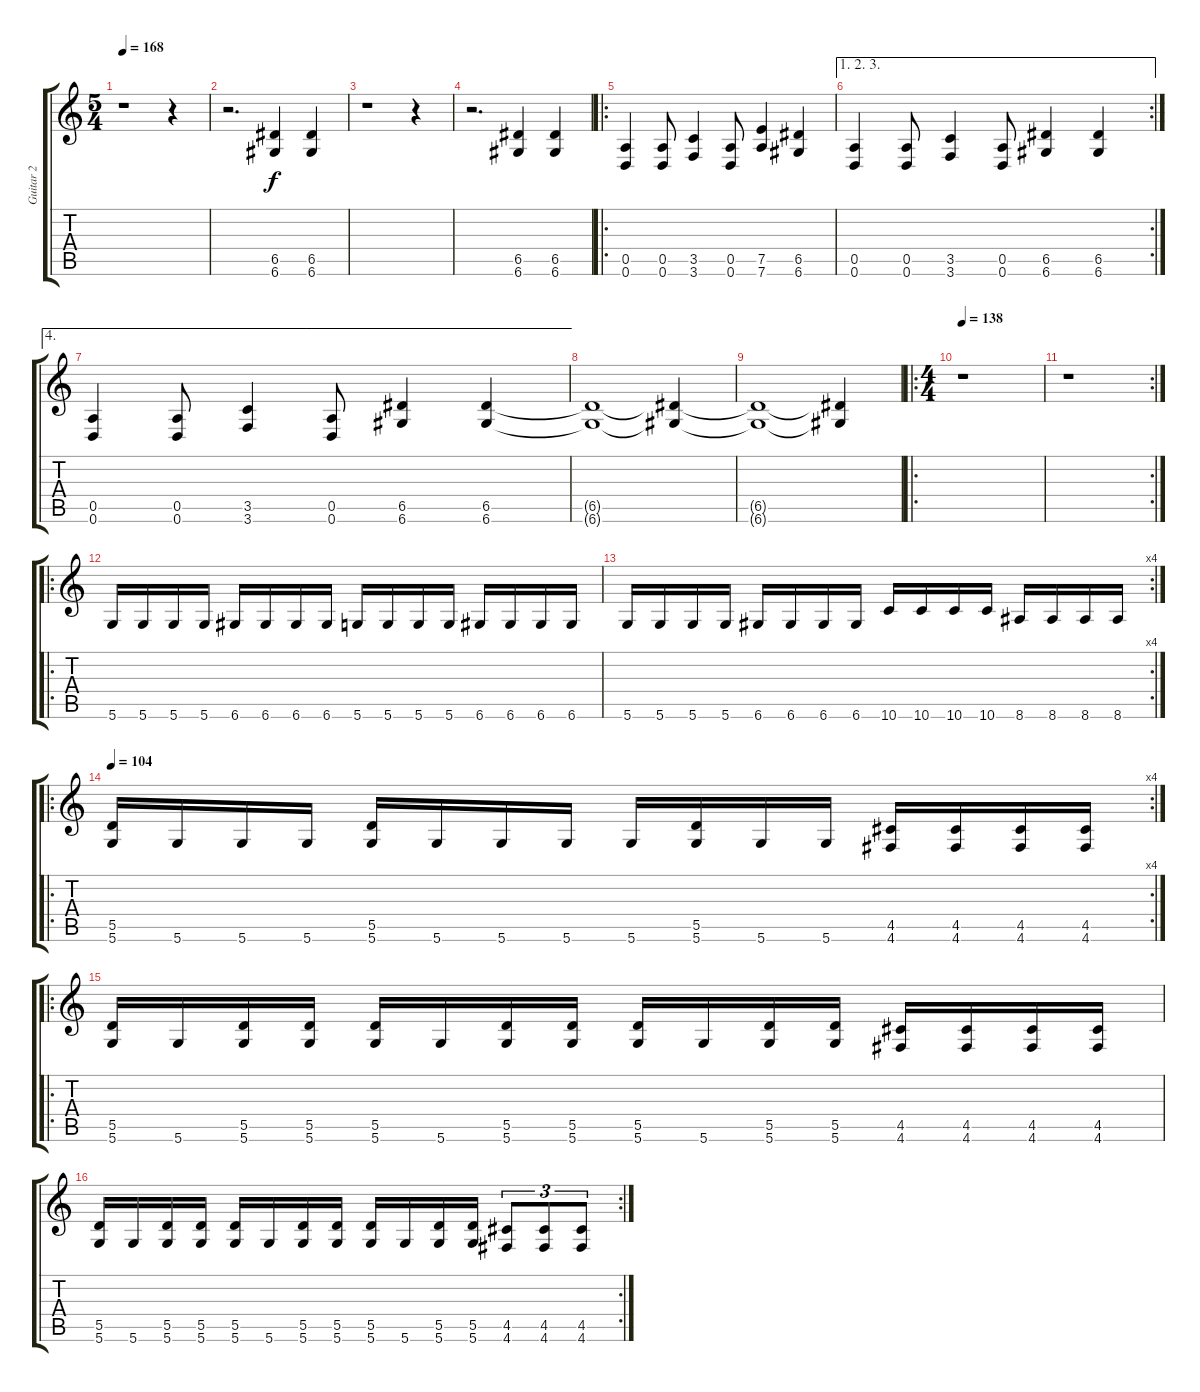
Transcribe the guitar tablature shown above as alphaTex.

\track ("Guitar 2" "Guitar 2") {instrument distortionguitar}
\staff {score tabs}
\tuning (E4 B3 G3 D3 A2 D2) {hide}
\ts (5 4)
\tempo 168
\clef g2
\ks c
r.1{dy f instrument distortionguitar} r.4 |
r.2{d} (6.5 6.6).4 (6.5 6.6).4 |
r.1 r.4 |
r.2{d} (6.5 6.6).4 (6.5 6.6).4 |
\ro
(0.5 0.6).4 (0.5 0.6).8 (3.5 3.6).4 (0.5 0.6).8 (7.5 7.6).4 (6.5 6.6).4 |
\ae (1 2 3)
\rc 2
(0.5 0.6).4 (0.5 0.6).8 (3.5 3.6).4 (0.5 0.6).8 (6.5 6.6).4 (6.5 6.6).4 |
\ae 4
(0.5 0.6).4 (0.5 0.6).8 (3.5 3.6).4 (0.5 0.6).8 (6.5 6.6).4 (6.5 6.6).4 |
(6.5{t} 6.6{t}).1 (6.5{t} 6.6{t}).4 |
(6.5{t} 6.6{t}).1 (6.5{t} 6.6{t}).4 |
\ro
\ts (4 4)
\tempo 138
r.1 |
\rc 2
r.1 |
\ro
5.6.16 5.6.16 5.6.16 5.6.16 6.6.16 6.6.16 6.6.16 6.6.16 5.6.16 5.6.16 5.6.16 5.6.16 6.6.16 6.6.16 6.6.16 6.6.16 |
\rc 4
5.6.16 5.6.16 5.6.16 5.6.16 6.6.16 6.6.16 6.6.16 6.6.16 10.6.16 10.6.16 10.6.16 10.6.16 8.6.16 8.6.16 8.6.16 8.6.16 |
\ro
\rc 4
\tempo 104
(5.5 5.6).16 5.6.16 5.6.16 5.6.16 (5.5 5.6).16 5.6.16 5.6.16 5.6.16 5.6.16 (5.5 5.6).16 5.6.16 5.6.16 (4.5 4.6).16 (4.5 4.6).16 (4.5 4.6).16 (4.5 4.6).16 |
\ro
(5.5 5.6).16 5.6.16 (5.5 5.6).16 (5.5 5.6).16 (5.5 5.6).16 5.6.16 (5.5 5.6).16 (5.5 5.6).16 (5.5 5.6).16 5.6.16 (5.5 5.6).16 (5.5 5.6).16 (4.5 4.6).16 (4.5 4.6).16 (4.5 4.6).16 (4.5 4.6).16 |
\rc 2
(5.5 5.6).16 5.6.16 (5.5 5.6).16 (5.5 5.6).16 (5.5 5.6).16 5.6.16 (5.5 5.6).16 (5.5 5.6).16 (5.5 5.6).16 5.6.16 (5.5 5.6).16 (5.5 5.6).16 (4.5 4.6).8{tu (3 2)} (4.5 4.6).8{tu (3 2)} (4.5 4.6).8{tu (3 2)}
